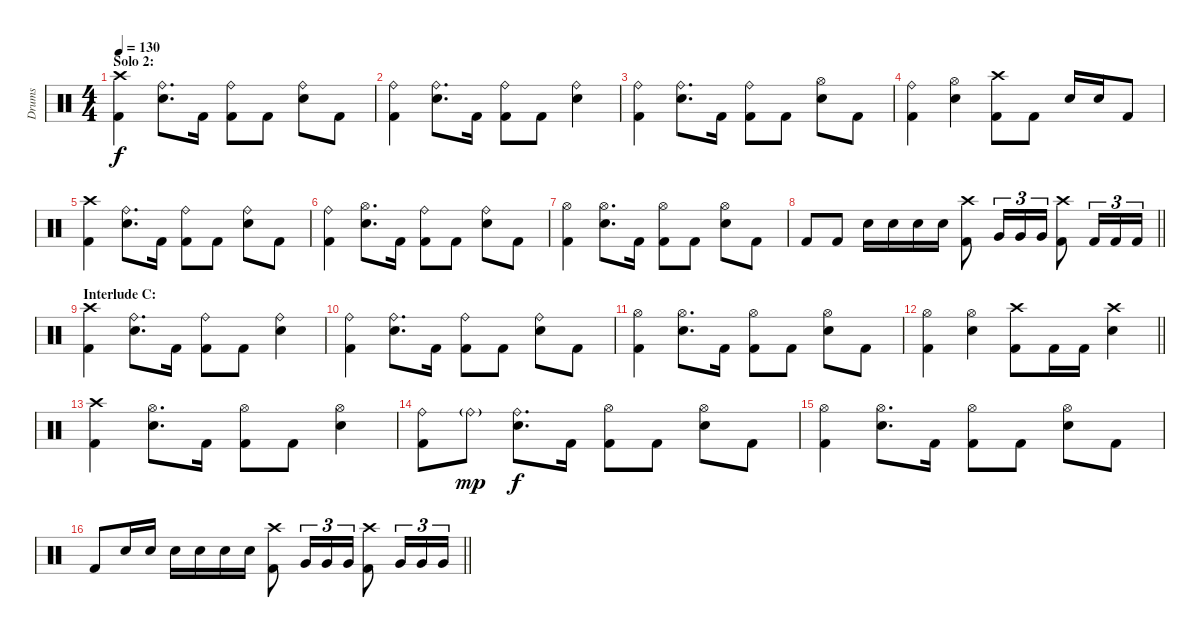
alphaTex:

\track ("Drums" "Drums") {instrument percussion}
\staff {score}
\articulation defaults
\ts (4 4)
\section ("" "Solo 2:")
\tempo 130
\clef neutral
\ks c
("Crash high (hit)" "Kick (hit) 2").4{dy f} ("Ride (bell)" "Electric Snare (hit)").8{d} "Kick (hit) 2".16 ("Ride (bell)" "Kick (hit) 2").8 "Kick (hit) 2".8 ("Ride (bell)" "Electric Snare (hit)").8 "Kick (hit) 2".8 |
("Ride (bell)" "Kick (hit) 2").4 ("Ride (bell)" "Electric Snare (hit)").8{d} "Kick (hit) 2".16 ("Ride (bell)" "Kick (hit) 2").8 "Kick (hit) 2".8 ("Ride (bell)" "Electric Snare (hit)").4 |
("Ride (bell)" "Kick (hit) 2").4 ("Ride (bell)" "Electric Snare (hit)").8{d} "Kick (hit) 2".16 ("Ride (bell)" "Kick (hit) 2").8 "Kick (hit) 2".8 ("Hi-Hat (open)" "Electric Snare (hit)").8 "Kick (hit) 2".8 |
("Ride (bell)" "Kick (hit) 2").4 ("Hi-Hat (open)" "Electric Snare (hit)").4 ("Crash high (hit)" "Kick (hit) 2").8 "Kick (hit) 2".8 "Electric Snare (hit)".16 "Electric Snare (hit)".16 "Kick (hit) 2".8 |
("Crash high (hit)" "Kick (hit) 2").4 ("Ride (bell)" "Electric Snare (hit)").8{d} "Kick (hit) 2".16 ("Ride (bell)" "Kick (hit) 2").8 "Kick (hit) 2".8 ("Ride (bell)" "Electric Snare (hit)").8 "Kick (hit) 2".8 |
("Ride (bell)" "Kick (hit) 2").4 ("Hi-Hat (open)" "Electric Snare (hit)").8{d} "Kick (hit) 2".16 ("Ride (bell)" "Kick (hit) 2").8 "Kick (hit) 2".8 ("Ride (bell)" "Electric Snare (hit)").8 "Kick (hit) 2".8 |
("Hi-Hat (open)" "Kick (hit) 2").4 ("Hi-Hat (open)" "Electric Snare (hit)").8{d} "Kick (hit) 2".16 ("Hi-Hat (open)" "Kick (hit) 2").8 "Kick (hit) 2".8 ("Hi-Hat (open)" "Electric Snare (hit)").8 "Kick (hit) 2".8 |
\barLineRight lightlight "Kick (hit) 2".8 "Kick (hit) 2".8 "Electric Snare (hit)".16 "Electric Snare (hit)".16 "Electric Snare (hit)".16 "Electric Snare (hit)".16
("Crash high (hit)" "Kick (hit) 2").8 "Very Low Tom (hit)".16{tu (3 2)} "Very Low Tom (hit)".16{tu (3 2)} "Very Low Tom (hit)".16{tu (3 2)} ("Crash high (hit)" "Kick (hit) 2").8 "Kick (hit) 2".16{tu (3 2)} "Kick (hit) 2".16{tu (3 2)} "Kick (hit) 2".16{tu (3 2)} |
\section ("" "Interlude C:")
("Crash high (hit)" "Kick (hit) 2").4 ("Ride (bell)" "Electric Snare (hit)").8{d} "Kick (hit) 2".16 ("Ride (bell)" "Kick (hit) 2").8 "Kick (hit) 2".8 ("Ride (bell)" "Electric Snare (hit)").4 |
("Ride (bell)" "Kick (hit) 2").4 ("Ride (bell)" "Electric Snare (hit)").8{d} "Kick (hit) 2".16 ("Ride (bell)" "Kick (hit) 2").8 "Kick (hit) 2".8 ("Ride (bell)" "Electric Snare (hit)").8 "Kick (hit) 2".8 |
("Hi-Hat (open)" "Kick (hit) 2").4 ("Hi-Hat (open)" "Electric Snare (hit)").8{d} "Kick (hit) 2".16 ("Hi-Hat (open)" "Kick (hit) 2").8 "Kick (hit) 2".8 ("Hi-Hat (open)" "Electric Snare (hit)").8 "Kick (hit) 2".8 |
\barLineRight lightlight
("Hi-Hat (open)" "Kick (hit) 2").4 ("Hi-Hat (open)" "Electric Snare (hit)").4 ("Crash high (hit)" "Kick (hit) 2").8 "Kick (hit) 2".16 "Kick (hit) 2".16 ("Crash high (hit)" "Electric Snare (hit)").4 |
("Crash high (hit)" "Kick (hit) 2").4 ("Hi-Hat (open)" "Electric Snare (hit)").8{d} "Kick (hit) 2".16 ("Hi-Hat (open)" "Kick (hit) 2").8 "Kick (hit) 2".8 ("Hi-Hat (open)" "Electric Snare (hit)").4 |
("Ride (bell)" "Kick (hit) 2").8 "Ride (bell)"{g}.8{dy mp} ("Ride (bell)" "Electric Snare (hit)").8{d dy f} "Kick (hit) 2".16 ("Hi-Hat (open)" "Kick (hit) 2").8 "Kick (hit) 2".8 ("Hi-Hat (open)" "Electric Snare (hit)").8 "Kick (hit) 2".8 |
("Hi-Hat (open)" "Kick (hit) 2").4 ("Hi-Hat (open)" "Electric Snare (hit)").8{d} "Kick (hit) 2".16 ("Hi-Hat (open)" "Kick (hit) 2").8 "Kick (hit) 2".8 ("Hi-Hat (open)" "Electric Snare (hit)").8 "Kick (hit) 2".8 |
\barLineRight lightlight "Kick (hit) 2".8 "Electric Snare (hit)".16 "Electric Snare (hit)".16 "Electric Snare (hit)".16 "Electric Snare (hit)".16 "Electric Snare (hit)".16 "Electric Snare (hit)".16
("Crash high (hit)" "Kick (hit) 2").8 "Very Low Tom (hit)".16{tu (3 2)} "Very Low Tom (hit)".16{tu (3 2)} "Very Low Tom (hit)".16{tu (3 2)} ("Crash high (hit)" "Kick (hit) 2").8 "Very Low Tom (hit)".16{tu (3 2)} "Very Low Tom (hit)".16{tu (3 2)} "Very Low Tom (hit)".16{tu (3 2)}
